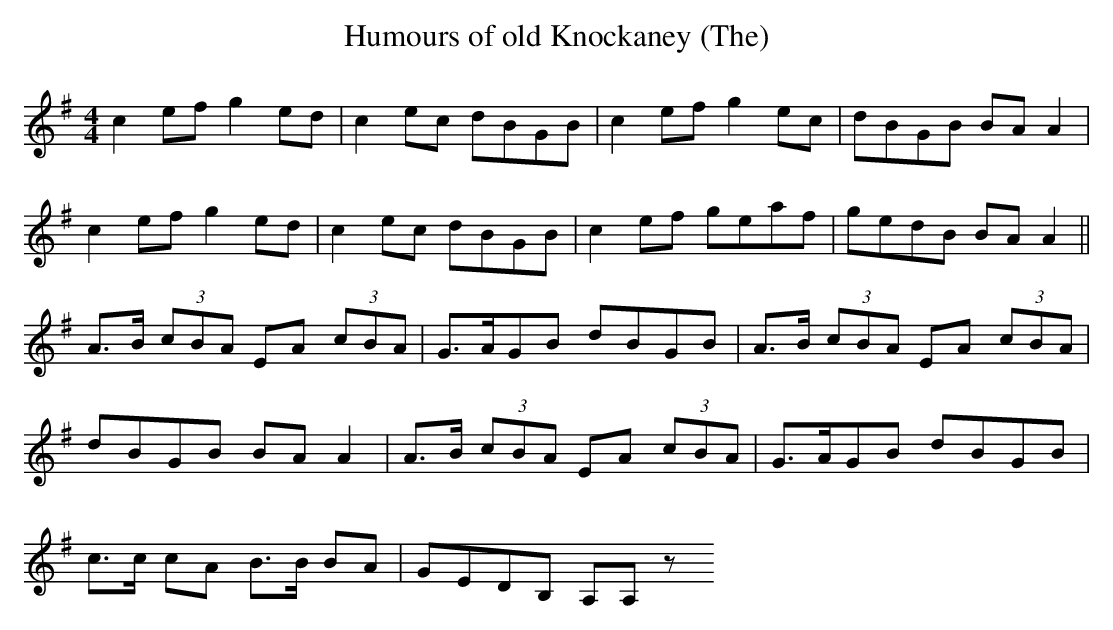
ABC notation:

X:1
T:Humours of old Knockaney (The)
M:4/4
L:1/8
K:A dor
c2 ef g2 ed|c2 ec dBGB|c2 ef g2 ec|dBGB BA A2|
c2 ef g2 ed|c2 ec dBGB|c2 ef geaf|gedB BA A2||
A>B (3cBA EA (3cBA|G>AGB dBGB|A>B (3cBA EA (3cBA|
dBGB BA A2|A>B (3cBA EA (3cBA|G>AGB dBGB|
c>c cA B>B BA|GEDB, A,A,z
